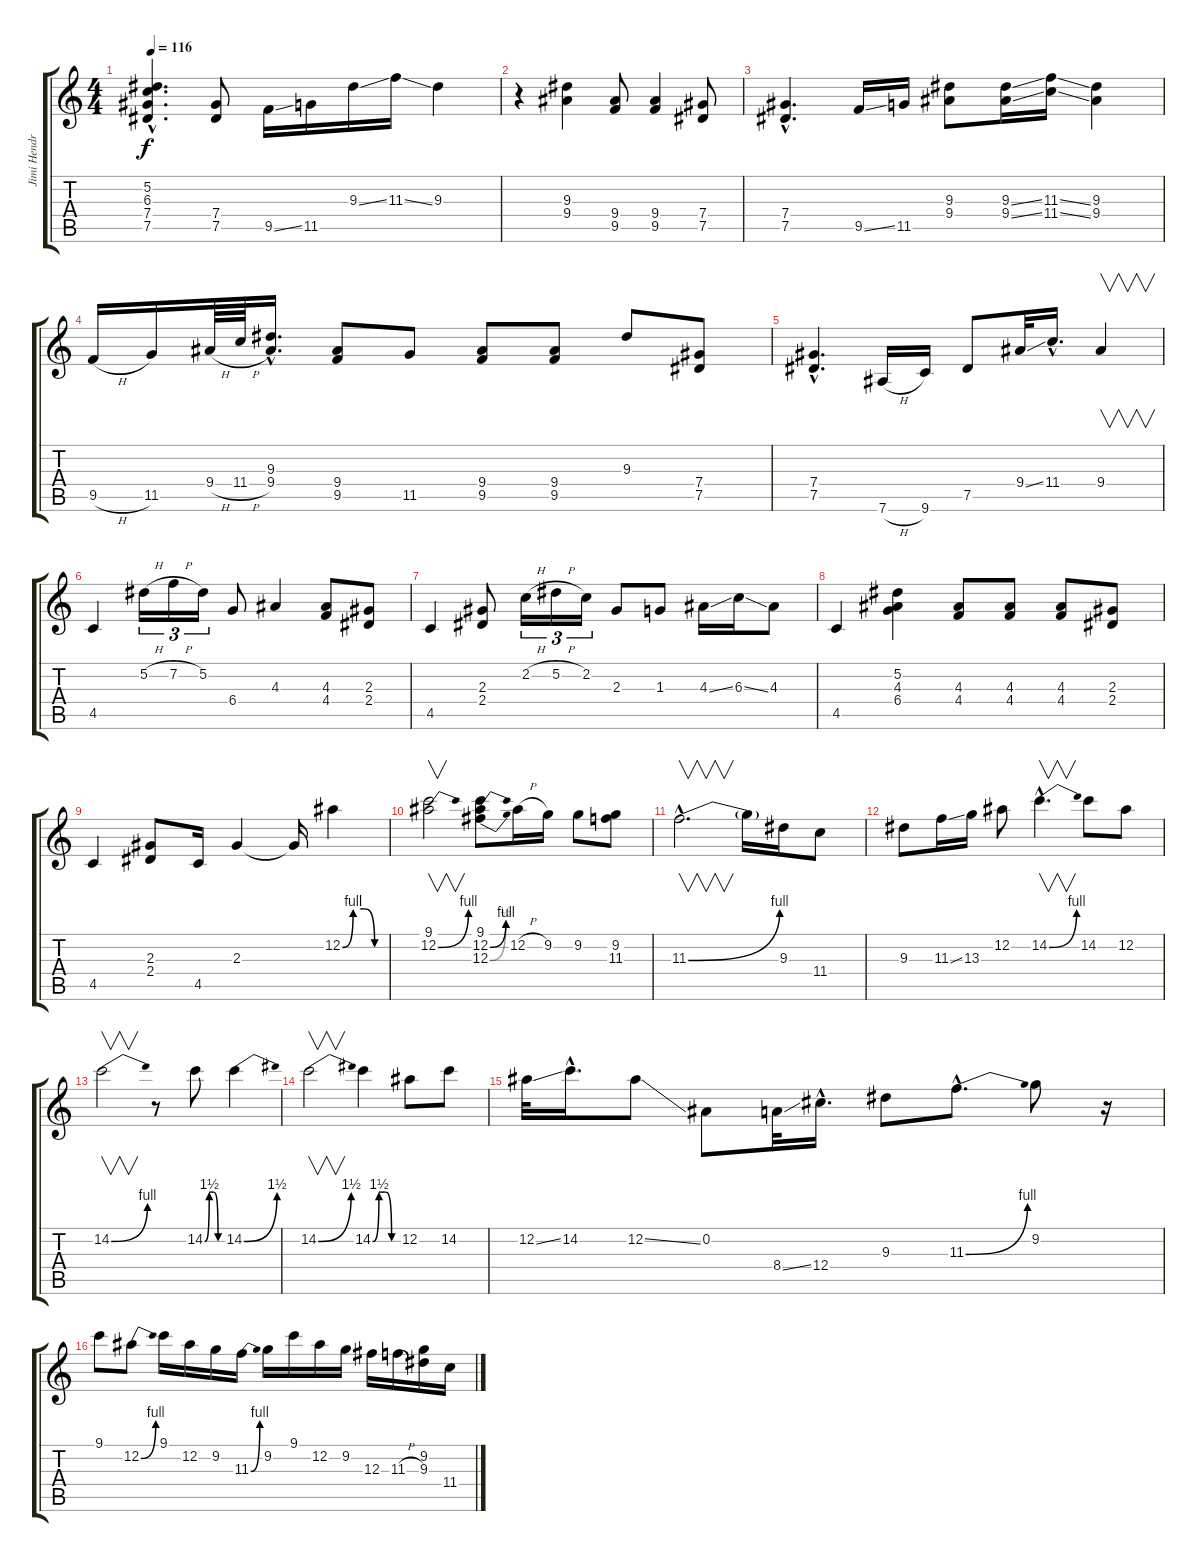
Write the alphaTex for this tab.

\track ("Jimi Hendrix" "Jimi Hendr") {instrument overdrivenguitar}
\staff {score tabs}
\tuning (Eb4 Bb3 Gb3 Db3 Ab2 Eb2) {hide}
\ts (4 4)
\tempo 116
\clef g2
\ks c
(5.2{hac} 6.3{hac} 7.4{hac} 7.5{hac}).4{d dy f} (7.4 7.5).8 9.5{ss}.16 11.5.16 9.3{ss}.16 11.3{ss}.16 9.3.4 |
r.4 (9.3 9.4).4 (9.4 9.5).8 (9.4 9.5).4 (7.4 7.5).8 |
(7.4{hac} 7.5{hac}).4{d} 9.5{ss}.16 11.5.16 (9.3 9.4).8 (9.3{ss} 9.4{ss}).16 (11.3{ss} 11.4{ss}).16 (9.3 9.4).4 |
9.5{h}.16 11.5.16 9.4{h}.64 11.4{h}.64 (9.3{hac} 9.4{hac}).16{d} (9.4 9.5).8 11.5.8 (9.4 9.5).8 (9.4 9.5).8 9.3.8 (7.4 7.5).8 |
(7.4{hac} 7.5{hac}).4{d} 7.6{h}.16 9.6.16 7.5.8 9.4{ss}.32 11.4{hac}.16{d} 9.4.4{v} |
4.5.4 5.2{h}.16{tu (3 2)} 7.2{h}.16{tu (3 2)} 5.2.16{tu (3 2)} 6.4.8 4.3.4 (4.3 4.4).8 (2.3 2.4).8 |
4.5.4 (2.3 2.4).8 2.2{h}.16{tu (3 2)} 5.2{h}.16{tu (3 2)} 2.2.16{tu (3 2)} 2.3.8 1.3.8 4.3{ss}.16 6.3{ss}.16 4.3.8 |
4.5.4 (5.2 4.3 6.4).4 (4.3 4.4).8 (4.3 4.4).8 (4.3 4.4).8 (2.3 2.4).8 |
4.5.4 (2.3 2.4).8 4.5.16 2.3.4 2.3{t}.16 12.2{be (custom 0 0 15 4 30 4 45 0 60 0)}.4 |
(9.1 12.2{be (bend 0 0 60 4)}).2{v} (9.1 12.2{be (bend 0 0 60 4)} 12.3{be (bend 0 0 60 2)}).8 12.2{h}.16 9.2.16 9.2.8 (9.2 11.3).8 |
11.3{be (bend 0 0 60 4) hac}.2{v d} 11.3{t}.16 9.3.16 11.4.8 |
9.3.8 11.3{ss}.16 13.3.16 12.2.8 14.2{be (bend 0 0 60 4) hac}.4{v d} 14.2.8 12.2.8 |
14.2{be (bend 0 0 60 4)}.2{v} r.8 14.2{be (custom 0 0 15 6 30 6 45 0 60 0)}.8 14.2{be (bend 0 0 60 6)}.4 |
14.2{be (bend 0 0 60 6)}.2{v} 14.2{be (custom 0 0 15 6 30 6 45 0 60 0)}.4 12.2.8 14.2.8 |
12.2{ss}.32 14.2{hac}.16{d} 12.2{ss}.8 0.2.8 8.4{ss}.32 12.4{hac}.16{d} 9.3.8 11.3{be (bend 0 0 60 4) hac}.8{d} 9.2.8 r.16 |
9.1.8 12.2{be (bend 0 0 60 4)}.8 9.1.16 12.2.16 9.2.16 11.3{be (bend 0 0 60 4)}.16 9.2.16 9.1.16 12.2.16 9.2.16 12.3.16 11.3{h}.16 (9.2 9.3).16 11.4.16
